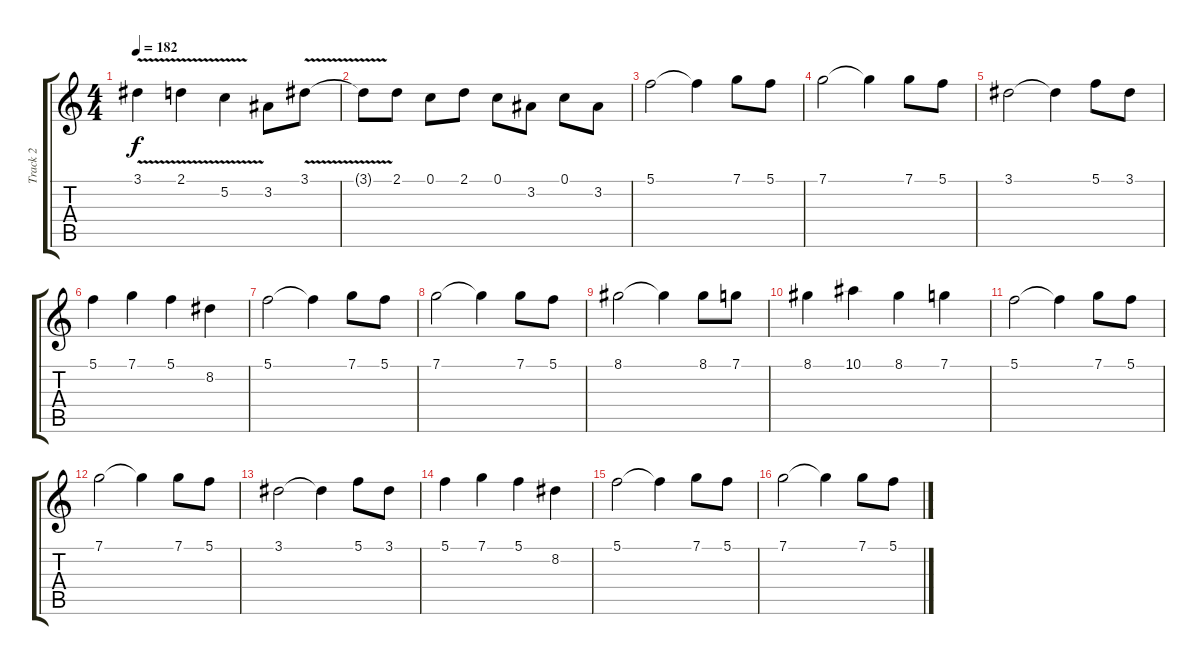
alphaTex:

\track ("Track 2" "Track 2") {instrument distortionguitar}
\staff {score tabs}
\tuning (C4 G3 Eb3 Bb2 F2 C2) {hide}
\ts (4 4)
\tempo 182
\clef g2
\ks c
3.1{v}.4{dy f} 2.1{v}.4 5.2{v}.4 3.2.8 3.1{v}.8 |
3.1{t}.8 2.1.8 0.1.8 2.1.8 0.1.8 3.2.8 0.1.8 3.2.8 |
5.1.2 5.1{t}.4 7.1.8 5.1.8 |
7.1.2 7.1{t}.4 7.1.8 5.1.8 |
3.1.2 3.1{t}.4 5.1.8 3.1.8 |
5.1.4 7.1.4 5.1.4 8.2.4 |
5.1.2 5.1{t}.4 7.1.8 5.1.8 |
7.1.2 7.1{t}.4 7.1.8 5.1.8 |
8.1.2 8.1{t}.4 8.1.8 7.1.8 |
8.1.4 10.1.4 8.1.4 7.1.4 |
5.1.2 5.1{t}.4 7.1.8 5.1.8 |
7.1.2 7.1{t}.4 7.1.8 5.1.8 |
3.1.2 3.1{t}.4 5.1.8 3.1.8 |
5.1.4 7.1.4 5.1.4 8.2.4 |
5.1.2 5.1{t}.4 7.1.8 5.1.8 |
7.1.2 7.1{t}.4 7.1.8 5.1.8
